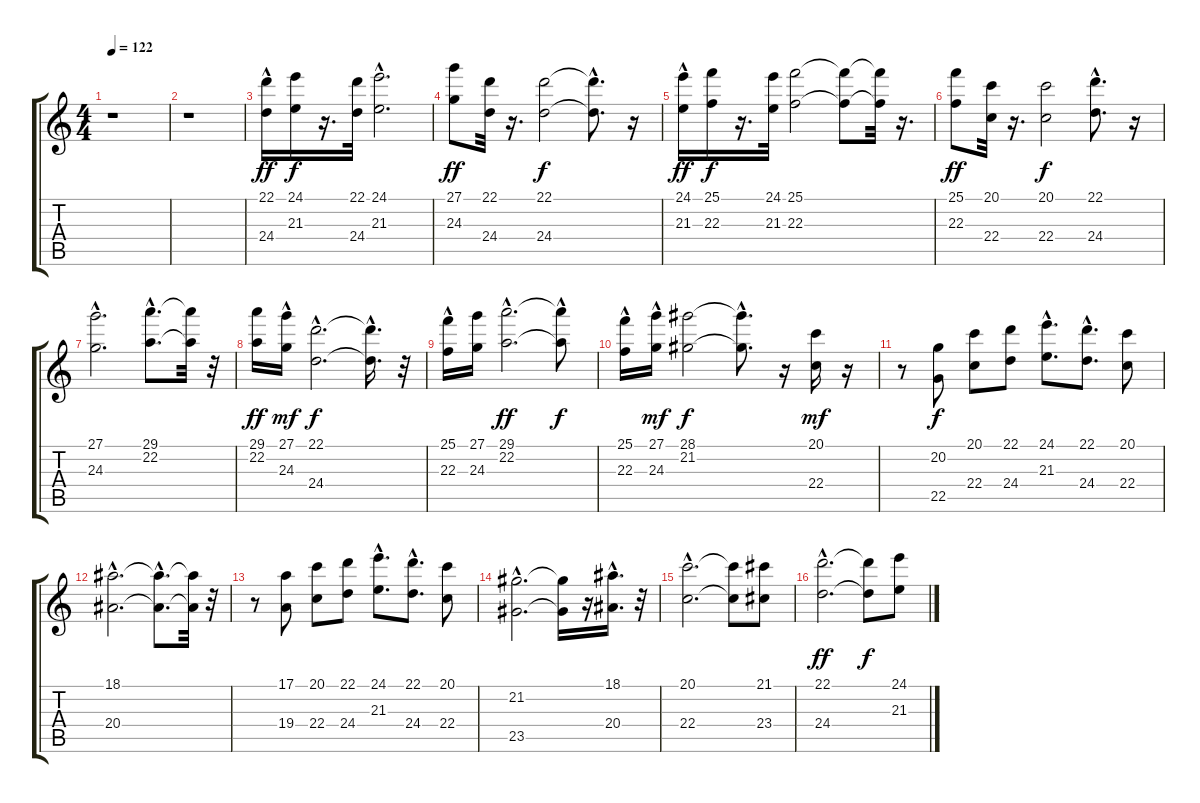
\track "" {instrument stringensemble1}
\staff {score tabs}
\tuning (E4 B3 G3 D3 A2 E2) {hide}
\ts (4 4)
\tempo 122
\clef g2
\ks c
r.1{dy ff} |
r.1 |
(22.1{hac} 24.4{hac}).16 (24.1 21.3).16{dy f} r.16{d} (22.1 24.4).32 (24.1{hac} 21.3{hac}).2{d} |
(27.1 24.3).8{dy ff} (22.1 24.4).32 r.16{d} (22.1 24.4).2{dy f} (22.1{hac t} 24.4{hac t}).8{d} r.16 |
(24.1{hac} 21.3{hac}).16{dy ff} (25.1 22.3).16{dy f} r.16{d} (24.1 21.3).32 (25.1 22.3).2 (25.1{t} 22.3{t}).8 (25.1{t} 22.3{t}).32 r.16{d} |
(25.1 22.3).8{dy ff} (20.1 22.4).32 r.16{d} (20.1 22.4).2{dy f} (22.1{hac} 24.4{hac}).8{d} r.16 |
(27.1 24.3{hac}).2{d} (29.1{hac} 22.2{hac}).8{d} (29.1{t} 22.2{t}).32 r.32 |
(29.1 22.2).16{dy ff} (27.1 24.3{hac}).16{dy mf} (22.1{hac} 24.4{hac}).2{d dy f} (22.1{hac t} 24.4{hac t}).16{d} r.32 |
(25.1{hac} 22.3).16 (27.1 24.3).16 (29.1{hac} 22.2{hac}).2{d dy ff} (29.1{hac t} 22.2{t}).8{dy f} |
(25.1{hac} 22.3{hac}).16 (27.1 24.3{hac}).16{dy mf} (28.1 21.2).2{dy f} (28.1{t} 21.2{hac t}).8{d} r.16 (20.1 22.4).16{dy mf} r.16 |
r.8 (20.2 22.5).8{dy f} (20.1 22.4).8 (22.1 24.4).8 (24.1{hac} 21.3{hac}).8{d} (22.1{hac} 24.4{hac}).8{d} (20.1 22.4).8 |
(18.1{hac} 20.4{hac}).2{d} (18.1{hac t} 20.4{hac t}).8{d} (18.1{t} 20.4{t}).32 r.32 |
r.8 (17.1 19.4).8 (20.1 22.4).8 (22.1 24.4).8 (24.1{hac} 21.3{hac}).8{d} (22.1{hac} 24.4{hac}).8{d} (20.1 22.4).8 |
(21.2{hac} 23.5{hac}).2{d} (21.2{t} 23.5{t}).16 r.16 (18.1{hac} 20.4{hac}).16{d} r.32 |
(20.1{hac} 22.4{hac}).2{d} (20.1{t} 22.4{t}).8 (21.1 23.4).8 |
(22.1{hac} 24.4{hac}).2{d dy ff} (22.1{t} 24.4{t}).8{dy f} (24.1 21.3).8
